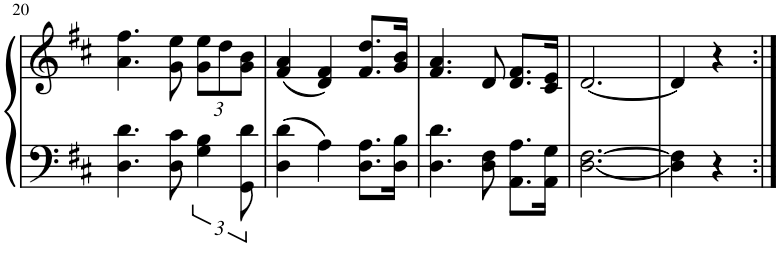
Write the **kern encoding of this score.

**kern	**kern
*part1	*part1
*staff2	*staff1
*I"Piano	*
*I'Pno.	*
!!LO:PB:g=z
*clefF4	*clefG2
*k[f#c#]	*k[f#c#]
*M3/4	*M3/4
=20	=20
4.D\ 4.d\	4.a\ 4.ff#\
8D\ 8c#\	8g\ 8ee\
*	*Xbrackettup
6G\ 6B\	12g\ 12ee\L
.	12dd\
12GG\ 12d\	12g\ 12b\J
=21	=21
4D\ 4d\	(4f#/ 4a/
4A\	4d/ 4f#/)
8.D\ 8.A\L	8.f#/ 8.dd/L
16D\ 16B\Jk	16g/ 16b/Jk
=22	=22
4.D\ 4.d\	4.f#/ 4.a/
8D\ 8F#\	8d/
8.AA\ 8.A\L	8.d/ 8.f#/L
16AA\ 16G\Jk	16c#/ 16e/Jk
=23	=23
[2.D\ [2.F#\	[2.d/
=24	=24
4D\] 4F#\]	4d/]
4r	4r
=:|!	=:|!
*-	*-
